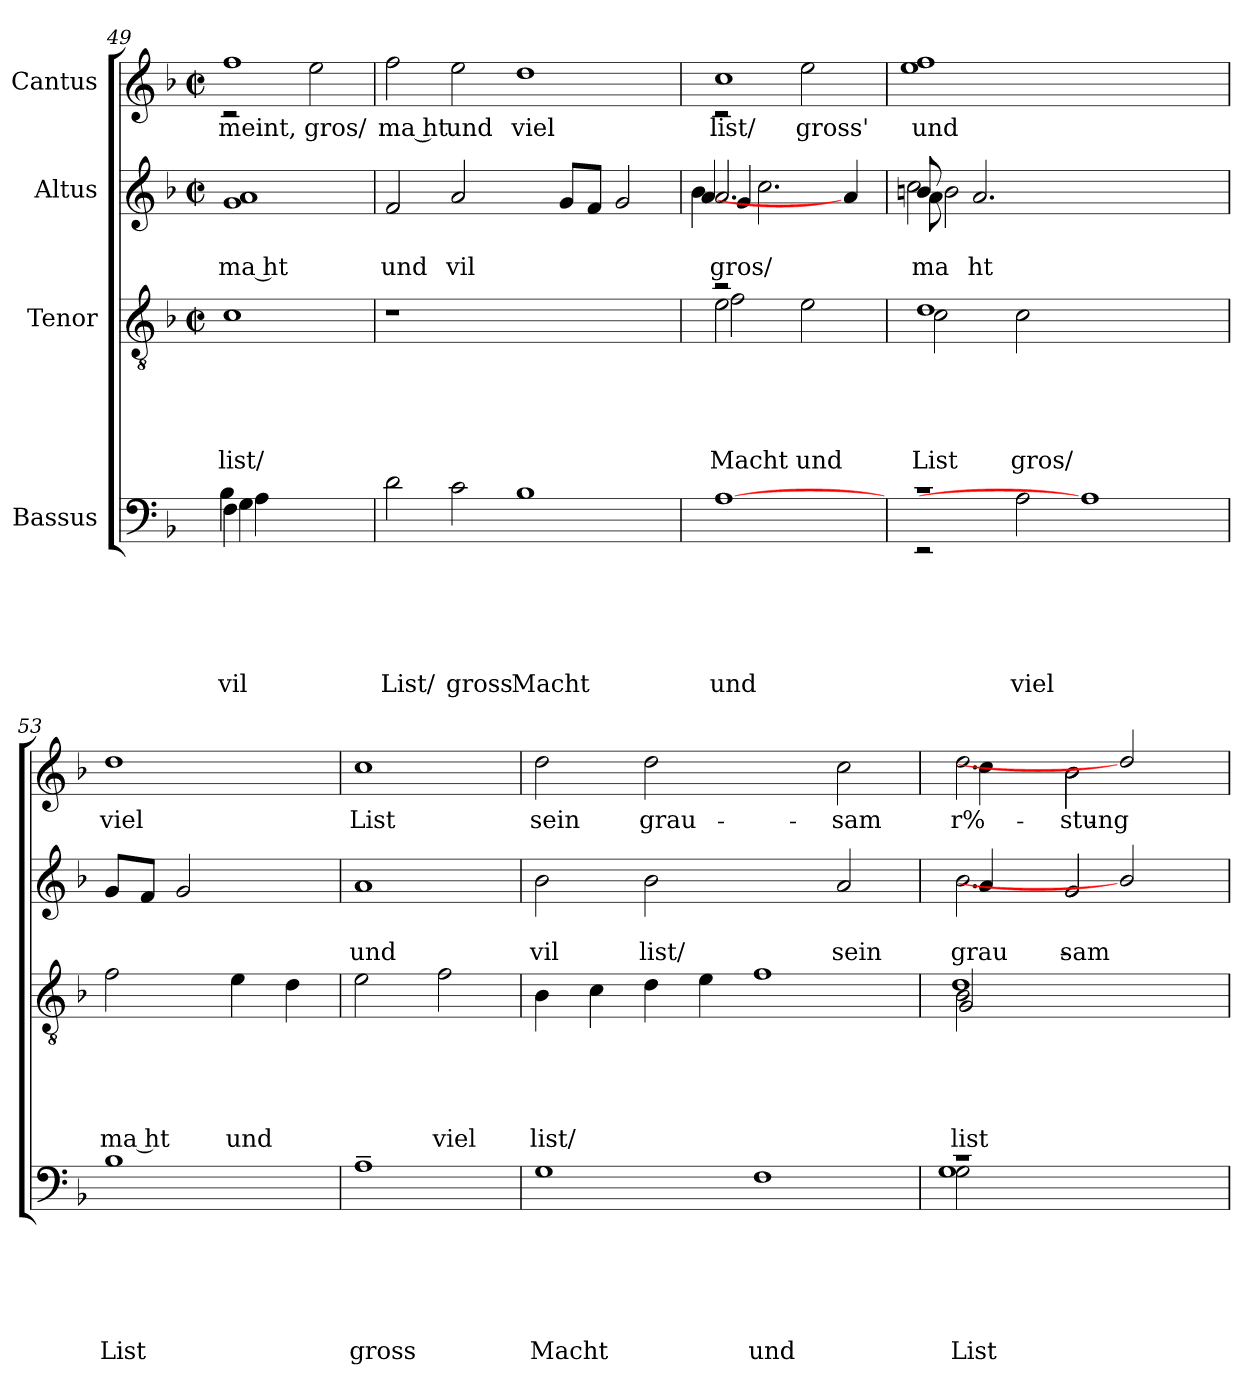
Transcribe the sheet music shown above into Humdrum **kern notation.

**kern	**text	**text	**text	**text	**text	**text	**kern	**text	**text	**text	**text	**text	**kern	**text	**text	**kern	**text
*part4	*part4	*part4	*part4	*part4	*part4	*part4	*part3	*part3	*part3	*part3	*part3	*part3	*part2	*part2	*part2	*part1	*part1
*staff4	*staff4	*staff4	*staff4	*staff4	*staff4	*staff4	*staff3	*staff3	*staff3	*staff3	*staff3	*staff3	*staff2	*staff2	*staff2	*staff1	*staff1
*I"Bassus	*	*	*	*	*	*	*I"Tenor	*	*	*	*	*	*I"Altus	*	*	*I"Cantus	*
!!LO:LB:g=z
*clefF4	*	*	*	*	*	*	*clefGv2	*	*	*	*	*	*clefG2	*	*	*clefG2	*
*k[b-]	*	*	*	*	*	*	*k[b-]	*	*	*	*	*	*k[b-]	*	*	*k[b-]	*
*F:	*	*	*	*	*	*	*F:	*	*	*	*	*	*F:	*	*	*F:	*
*	*	*	*	*	*	*	*M2/2	*	*	*	*	*	*M2/2	*	*	*M2/2	*
*	*	*	*	*	*	*	*met(c|)	*	*	*	*	*	*met(c|)	*	*	*met(c|)	*
=49	=49	=49	=49	=49	=49	=49	=49	=49	=49	=49	=49	=49	=49	=49	=49	=49	=49
!	!	!	!	!	!	!	!	!	!	!	!	!	!	!	!	!LO:TX:a:t=%3	!
!	!	!	!	!	!	!LO:LY:b	!	!	!	!	!	!LO:LY:b	!	!	!LO:LY:b	!	!LO:LY:b
*^	*	*	*	*	*	*	*	*	*	*	*	*	*	*	*	*^	*
*	*^	*	*	*	*	*	*	*	*	*	*	*	*	*	*	*	*	*	*
*	*	*^	*	*	*	*	*	*	*	*	*	*	*	*	*	*	*	*	*	*
4F\	4G\	4A\	4B-\	.	.	.	.	.	vil	1c	.	.	.	.	list/	1g 1a	.	ma ht	1ff	2rc	meint,
2.ryy	2.ryy	2.ryy	2.ryy	.	.	.	.	.	.	.	.	.	.	.	.	.	.	.	.	.	.
!	!	!	!	!	!	!	!	!	!	!	!	!	!	!	!	!	!	!	!	!	!LO:LY:b
.	.	.	.	.	.	.	.	.	.	.	.	.	.	.	.	.	.	.	.	2ee\	gros/
*v	*v	*v	*v	*	*	*	*	*	*	*	*	*	*	*	*	*	*	*	*	*	*
=50	=50	=50	=50	=50	=50	=50	=50	=50	=50	=50	=50	=50	=50	=50	=50	=50	=50	=50
!	!	!	!	!	!	!LO:LY:b	!LO:N:vis=1	!	!	!	!	!	!	!	!LO:LY:b	!	!	!LO:LY:b:rj
*	*	*	*	*	*	*	*	*	*	*	*	*	*	*	*	*v	*v	*
2d\	.	.	.	.	.	List/	1r	.	.	.	.	.	2f/	.	und	2ff\	ma ht
!	!	!	!	!	!	!LO:LY:b	!	!	!	!	!	!	!	!	!LO:LY:b	!	!LO:LY:b
2c\	.	.	.	.	.	gross	.	.	.	.	.	.	[2a/	.	vil	2ee\	und
!	!	!	!	!	!	!LO:LY:b	!	!	!	!	!	!	!	!	!	!	!LO:LY:b
1B-	.	.	.	.	.	Macht	1ryy	.	.	.	.	.	4ryy	.	.	1dd	viel
.	.	.	.	.	.	.	.	.	.	.	.	.	8g/L	.	.	.	.
.	.	.	.	.	.	.	.	.	.	.	.	.	8f/J	.	.	.	.
.	.	.	.	.	.	.	.	.	.	.	.	.	2g/	.	.	.	.
=51	=51	=51	=51	=51	=51	=51	=51	=51	=51	=51	=51	=51	=51	=51	=51	=51	=51
!	!	!	!	!	!	!LO:LY:b	!	!	!	!	!	!LO:LY:b	!	!	!	!	!
*	*	*	*	*	*	*	*^	*	*	*	*	*	*	*	*	*	*
*	*	*	*	*	*	*	*	*^	*	*	*	*	*	*	*	*	*	*
!	!	!	!	!	!	!	!	!	!	!	!	!	!	!LO:LY:b	!	!	!LO:LY:b	!	!
*	*	*	*	*	*	*	*	*	*	*	*	*	*	*	*^	*	*	*	*
!	!	!	!	!	!	!	!	!	!	!	!	!	!	!	!	!	!	!LO:LY:b:rj	!	!LO:LY:b
*	*	*	*	*	*	*	*	*	*	*	*	*	*	*	*^	*^	*	*	*^	*
[1A	.	.	.	.	.	und	2ra	2e\	2f\	.	.	.	.	Macht	2.a/	4g/	4a/	4b-\	.	gros/	1cc	2rc	list/
.	.	.	.	.	.	.	.	.	.	.	.	.	.	.	.	2.ryy	2.ryy	2.cc\	.	.	.	.	.
!	!	!	!	!	!	!	!	!	!	!	!	!	!	!LO:LY:b	!	!	!	!	!	!	!	!	!LO:LY:b
.	.	.	.	.	.	.	2ryy	2ryy	2e\	.	.	.	.	und	.	.	.	.	.	.	.	2ee\	gross'
.	.	.	.	.	.	.	.	.	.	.	.	.	.	.	4a/]	.	.	.	.	.	.	.	.
*	*	*	*	*	*	*	*v	*v	*v	*	*	*	*	*	*	*	*	*	*	*	*v	*v	*
=52	=52	=52	=52	=52	=52	=52	=52	=52	=52	=52	=52	=52	=52	=52	=52	=52	=52	=52	=52	=52
*^	*	*	*	*	*	*	*	*	*	*	*	*	*	*	*	*	*	*	*	*
!	!	!	!	!	!	!	!	!	!	!	!	!	!LO:LY:b	!	!	!	!	!	!	!	!
*	*	*	*	*	*	*	*	*^	*	*	*	*	*	*	*	*	*	*	*	*	*
!	!	!	!	!	!	!	!	!	!	!	!	!	!	!LO:LY:b	!	!	!	!	!	!LO:LY:b	!	!LO:LY:b
1rc	2rEE	.	.	.	.	.	.	1d	2c\	.	.	.	.	List	8b-/	8a\	2bn\	2cc\	.	ma	1ee 1ff	und
.	.	.	.	.	.	.	.	.	.	.	.	.	.	.	8ryy	1ryy	.	.	.	.	.	.
!	!	!	!	!	!	!	!	!	!	!	!	!	!	!	!	!	!	!	!	!LO:LY:b	!	!
.	.	.	.	.	.	.	.	.	.	.	.	.	.	.	2.a/	.	.	.	.	ht	.	.
!	!	!	!	!	!	!	!LO:LY:b	!	!	!	!	!	!	!LO:LY:b	!	!	!	!	!	!	!	!
.	2A\	.	.	.	.	.	viel	.	2c\	.	.	.	.	gros/	.	.	1ryy	1ryy	.	.	.	.
1A]	1ryy	.	.	.	.	.	.	1ryy	1ryy	.	.	.	.	.	1ryy	.	.	.	.	.	1ryy	.
.	.	.	.	.	.	.	.	.	.	.	.	.	.	.	.	2..ryy	.	.	.	.	.	.
.	.	.	.	.	.	.	.	.	.	.	.	.	.	.	.	.	2ryy	2ryy	.	.	.	.
*v	*v	*	*	*	*	*	*	*	*	*	*	*	*	*	*	*	*	*	*	*	*	*
*	*	*	*	*	*	*	*v	*v	*	*	*	*	*	*	*	*	*	*	*	*	*
=53	=53	=53	=53	=53	=53	=53	=53	=53	=53	=53	=53	=53	=53	=53	=53	=53	=53	=53	=53	=53
!	!	!	!	!	!	!LO:LY:b	!	!	!	!	!	!LO:LY:b:rj	!	!	!	!	!	!	!	!LO:LY:b
*	*	*	*	*	*	*	*	*	*	*	*	*	*v	*v	*v	*v	*	*	*	*
1B-	.	.	.	.	.	List	2f\	.	.	.	.	ma ht	8g/L	.	.	1dd	viel
.	.	.	.	.	.	.	.	.	.	.	.	.	8f/J	.	.	.	.
.	.	.	.	.	.	.	.	.	.	.	.	.	2g/	.	.	.	.
!	!	!	!	!	!	!	!	!	!	!	!	!LO:LY:b	!	!	!	!	!
.	.	.	.	.	.	.	4e\	.	.	.	.	und	.	.	.	.	.
.	.	.	.	.	.	.	4d\	.	.	.	.	.	4ryy	.	.	.	.
!!LO:PB:g=z
=54	=54	=54	=54	=54	=54	=54	=54	=54	=54	=54	=54	=54	=54	=54	=54	=54	=54
!	!	!	!	!	!	!LO:LY:b	!	!	!	!	!	!	!	!	!LO:LY:b	!	!LO:LY:b
1A~>	.	.	.	.	.	gross	2e\	.	.	.	.	.	1a	.	und	1cc	List
!	!	!	!	!	!	!	!	!	!	!	!	!LO:LY:b	!	!	!	!	!
.	.	.	.	.	.	.	2f\	.	.	.	.	viel	.	.	.	.	.
=55	=55	=55	=55	=55	=55	=55	=55	=55	=55	=55	=55	=55	=55	=55	=55	=55	=55
!	!	!	!	!	!	!LO:LY:b	!	!	!	!	!	!LO:LY:b	!	!	!LO:LY:b	!	!LO:LY:b
1G	.	.	.	.	.	Macht	4B-\	.	.	.	.	list/	2b-\	.	vil	2dd\	sein
.	.	.	.	.	.	.	4c\	.	.	.	.	.	.	.	.	.	.
!	!	!	!	!	!	!	!	!	!	!	!	!	!	!	!LO:LY:b	!	!LO:LY:b
.	.	.	.	.	.	.	4d\	.	.	.	.	.	[2b-	.	list/	[2dd	grau-
.	.	.	.	.	.	.	4e\	.	.	.	.	.	.	.	.	.	.
!	!	!	!	!	!	!LO:LY:b	!	!	!	!	!	!	!	!	!	!	!
1F	.	.	.	.	.	und	1f	.	.	.	.	.	2ryy	.	.	2ryy	.
!	!	!	!	!	!	!	!	!	!	!	!	!	!	!	!LO:LY:b	!	!LO:LY:b
.	.	.	.	.	.	.	.	.	.	.	.	.	2a/	.	sein	2cc\	-sam
=56	=56	=56	=56	=56	=56	=56	=56	=56	=56	=56	=56	=56	=56	=56	=56	=56	=56
*^	*	*	*	*	*	*	*	*	*	*	*	*	*	*	*	*	*
!	!	!	!	!	!	!	!LO:LY:b	!	!	!	!	!	!	!	!	!	!	!
*	*^	*	*	*	*	*	*	*	*	*	*	*	*	*	*	*	*	*
!	!	!	!	!	!	!	!	!LO:LY:b	!	!	!	!	!	!LO:LY:b	!	!	!	!	!
*	*	*	*	*	*	*	*	*	*^	*	*	*	*	*	*	*	*	*	*
!	!	!	!	!	!	!	!	!	!	!	!	!	!	!	!LO:LY:b	!	!	!	!	!
*	*	*	*	*	*	*	*	*	*	*^	*	*	*	*	*	*	*	*	*	*
!	!	!	!	!	!	!	!	!	!	!	!	!	!	!	!	!LO:LY:b	!	!	!LO:LY:b	!	!LO:LY:b
*	*	*	*	*	*	*	*	*	*	*	*	*	*	*	*	*	*^	*	*	*^	*
*	*	*	*	*	*	*	*	*	*	*	*	*	*	*	*	*	*	*^	*	*	*	*^	*
1rc	2G\	1G	.	.	.	.	.	List	2B-\	2G/	1d	.	.	.	.	list	2.b-\	4a/	2ryy	.	grau-	2.dd\	4cc\	2ryy	r%-
.	.	.	.	.	.	.	.	.	.	.	.	.	.	.	.	.	.	4ryy	.	.	.	.	4ryy	.	.
!	!	!	!	!	!	!	!	!	!	!	!	!	!	!	!	!	!	!	!	!	!LO:LY:b	!	!	!	!LO:LY:b
.	4ryy	.	.	.	.	.	.	.	4ryy	4ryy	.	.	.	.	.	.	.	2g/	2g/	.	-sam	.	2b-\	2b-\	-stung
.	2ryy	.	.	.	.	.	.	.	2ryy	2ryy	.	.	.	.	.	.	2b-]	.	.	.	.	2dd]	.	.	.
4ryy	.	4ryy	.	.	.	.	.	.	.	.	4ryy	.	.	.	.	.	.	4ryy	4ryy	.	.	.	4ryy	4ryy	.
*v	*v	*v	*	*	*	*	*	*	*	*	*	*	*	*	*	*	*v	*v	*v	*	*	*v	*v	*v	*
*	*	*	*	*	*	*	*v	*v	*v	*	*	*	*	*	*	*	*	*	*
=	=	=	=	=	=	=	=	=	=	=	=	=	=	=	=	=	=
*-	*-	*-	*-	*-	*-	*-	*-	*-	*-	*-	*-	*-	*-	*-	*-	*-	*-
